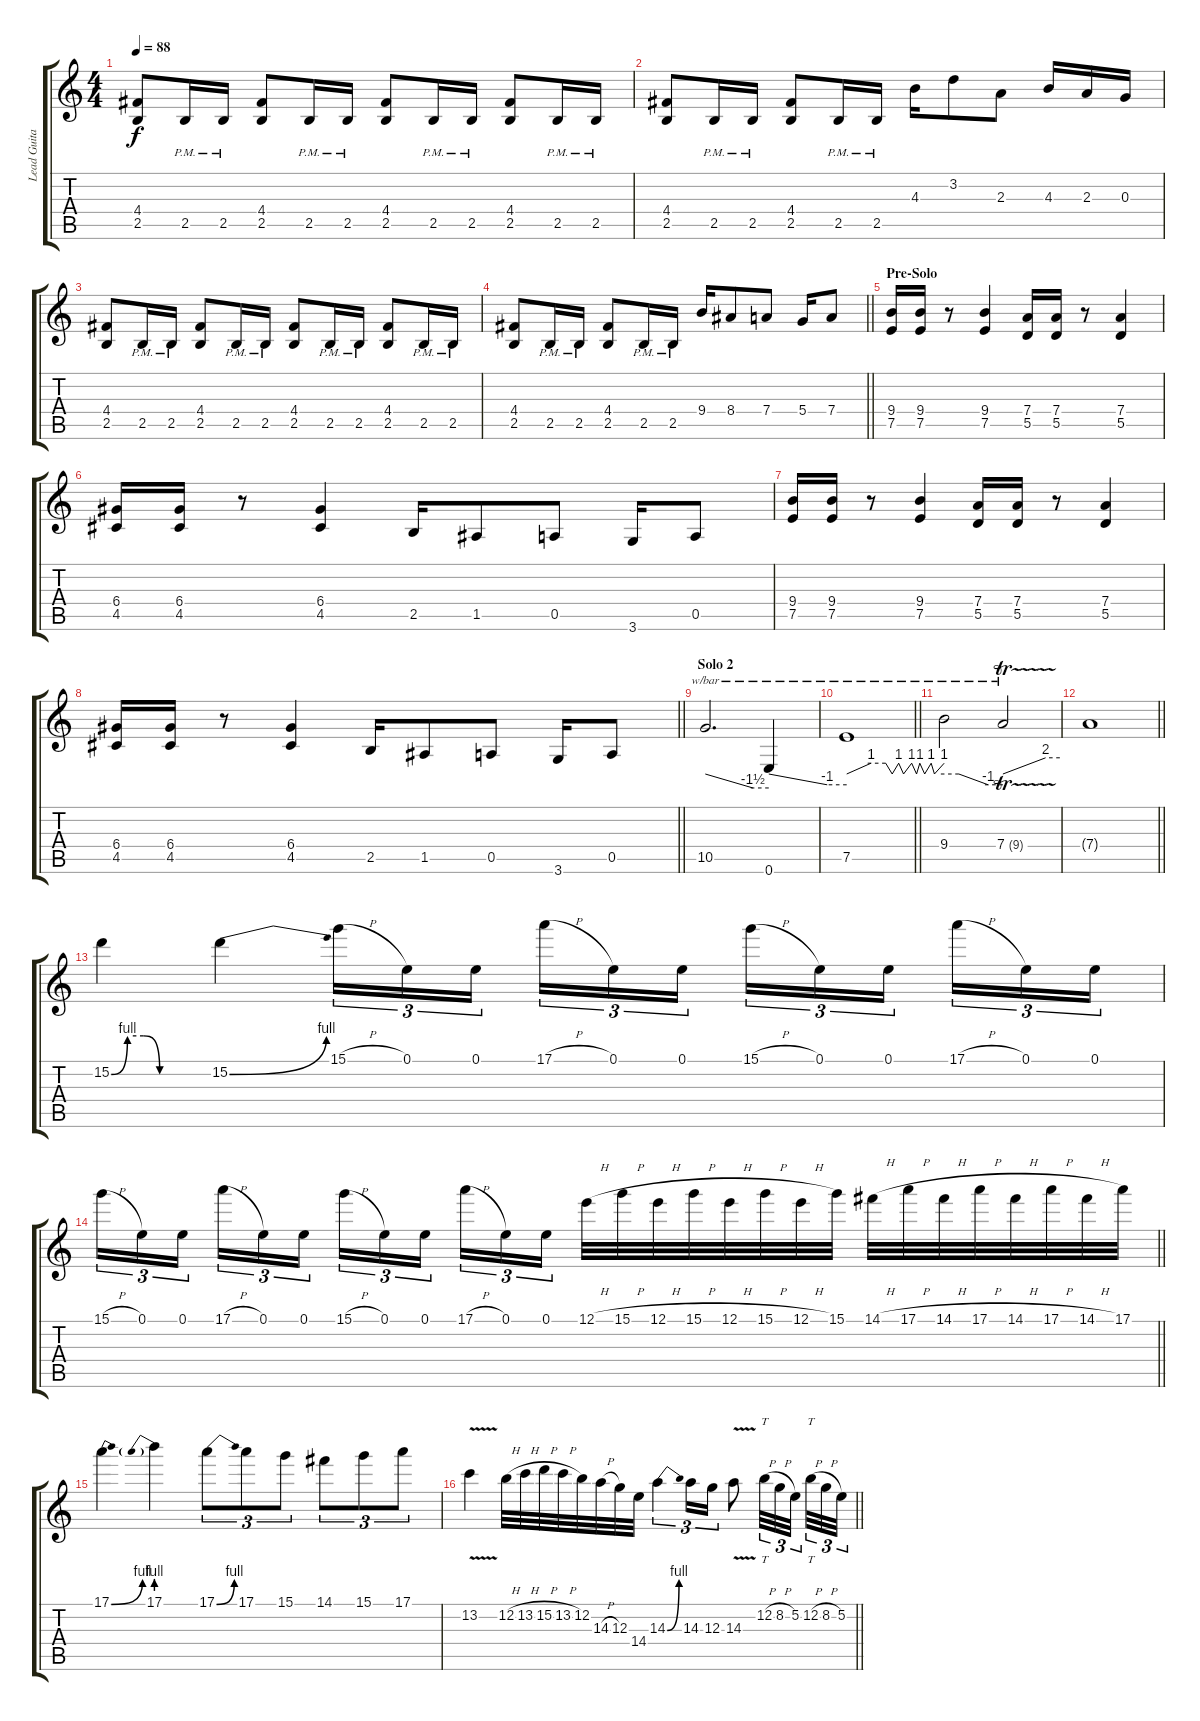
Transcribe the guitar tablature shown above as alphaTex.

\track ("Lead Guitar" "Lead Guita") {instrument distortionguitar}
\staff {score tabs}
\tuning (E4 B3 G3 D3 A2 E2) {hide}
\ts (4 4)
\tempo 88
\clef g2
\ks c
(4.4 2.5).8{dy f} 2.5{pm}.16 2.5{pm}.16 (4.4 2.5).8 2.5{pm}.16 2.5{pm}.16 (4.4 2.5).8 2.5{pm}.16 2.5{pm}.16 (4.4 2.5).8 2.5{pm}.16 2.5{pm}.16 |
(4.4 2.5).8 2.5{pm}.16 2.5{pm}.16 (4.4 2.5).8 2.5{pm}.16 2.5{pm}.16 4.3.16 3.2.8 2.3.8 4.3.16 2.3.16 0.3.16 |
(4.4 2.5).8 2.5{pm}.16 2.5{pm}.16 (4.4 2.5).8 2.5{pm}.16 2.5{pm}.16 (4.4 2.5).8 2.5{pm}.16 2.5{pm}.16 (4.4 2.5).8 2.5{pm}.16 2.5{pm}.16 |
\barLineRight lightlight
(4.4 2.5).8 2.5{pm}.16 2.5{pm}.16 (4.4 2.5).8 2.5{pm}.16 2.5{pm}.16 9.4.16 8.4.8 7.4.8 5.4.16 7.4.8 |
\section ("" "Pre-Solo")
(9.4 7.5).16 (9.4 7.5).16 r.8 (9.4 7.5).4 (7.4 5.5).16 (7.4 5.5).16 r.8 (7.4 5.5).4 |
(6.4 4.5).16 (6.4 4.5).16 r.8 (6.4 4.5).4 2.5.16 1.5.8 0.5.8 3.6.16 0.5.8 |
(9.4 7.5).16 (9.4 7.5).16 r.8 (9.4 7.5).4 (7.4 5.5).16 (7.4 5.5).16 r.8 (7.4 5.5).4 |
\barLineRight lightlight
(6.4 4.5).16 (6.4 4.5).16 r.8 (6.4 4.5).4 2.5.16 1.5.8 0.5.8 3.6.16 0.5.8 |
\section ("" "Solo 2")
10.5.2{d tbe (custom default 0 0 45 -6 60 -6)} 0.6.4{tbe (custom default 0 0 45 -4 60 -4)} |
\barLineRight lightlight
7.5.1{tbe (custom default 0 0 15 4 24 4 28 0 32 4 35 0 40 4 43 0 45 4 48 0 52 4 54 0 60 4)} |
9.4.2{tbe (custom default 0 0 15 0 45 -4 60 -4)} 7.4{tr (9 32)}.2{tbe (custom default 0 0 45 8 60 8)} |
\barLineRight lightlight
7.4{t}.1 |
15.2{be (custom 0 0 10 4 20 4 30 0 60 0)}.4 15.2{be (bend 0 0 60 4)}.4 15.1{h}.16{tu (3 2)} 0.1.16{tu (3 2)} 0.1.16{tu (3 2) beam splitsecondary} 17.1{h}.16{tu (3 2)} 0.1.16{tu (3 2)} 0.1.16{tu (3 2)} 15.1{h}.16{tu (3 2)} 0.1.16{tu (3 2)} 0.1.16{tu (3 2) beam splitsecondary} 17.1{h}.16{tu (3 2)} 0.1.16{tu (3 2)} 0.1.16{tu (3 2)} |
\barLineRight lightlight
15.1{h}.16{tu (3 2)} 0.1.16{tu (3 2)} 0.1.16{tu (3 2) beam splitsecondary} 17.1{h}.16{tu (3 2)} 0.1.16{tu (3 2)} 0.1.16{tu (3 2)} 15.1{h}.16{tu (3 2)} 0.1.16{tu (3 2)} 0.1.16{tu (3 2) beam splitsecondary} 17.1{h}.16{tu (3 2)} 0.1.16{tu (3 2)} 0.1.16{tu (3 2)} 12.1{h}.32 15.1{h}.32 12.1{h}.32 15.1{h}.32 12.1{h}.32 15.1{h}.32 12.1{h}.32 15.1.32 14.1{h}.32 17.1{h}.32 14.1{h}.32 17.1{h}.32 14.1{h}.32 17.1{h}.32 14.1{h}.32 17.1.32 |
17.1{be (bend 0 0 60 4)}.4 17.1{be (prebend 0 4 60 4)}.4 17.1{be (bend 0 0 60 4)}.8{tu (3 2)} 17.1.8{tu (3 2)} 15.1.8{tu (3 2)} 14.1.8{tu (3 2)} 15.1.8{tu (3 2)} 17.1.8{tu (3 2)} |
\barLineRight lightlight
13.2{v}.4 12.2{h}.32 13.2{h}.32 15.2{h}.32 13.2{h}.32 12.2.32 14.3{h}.32 12.3.32 14.4.32 14.3{be (bend 0 0 60 4)}.4{tu (3 2)} 14.3.16{tu (3 2)} 12.3.16{tu (3 2)} 14.3{v}.8 12.2{h}.32{tt tu (3 2)} 8.2{h}.32{tu (3 2)} 5.2.32{tu (3 2) beam splitsecondary} 12.2{h}.32{tt tu (3 2)} 8.2{h}.32{tu (3 2)} 5.2.32{tu (3 2)}
